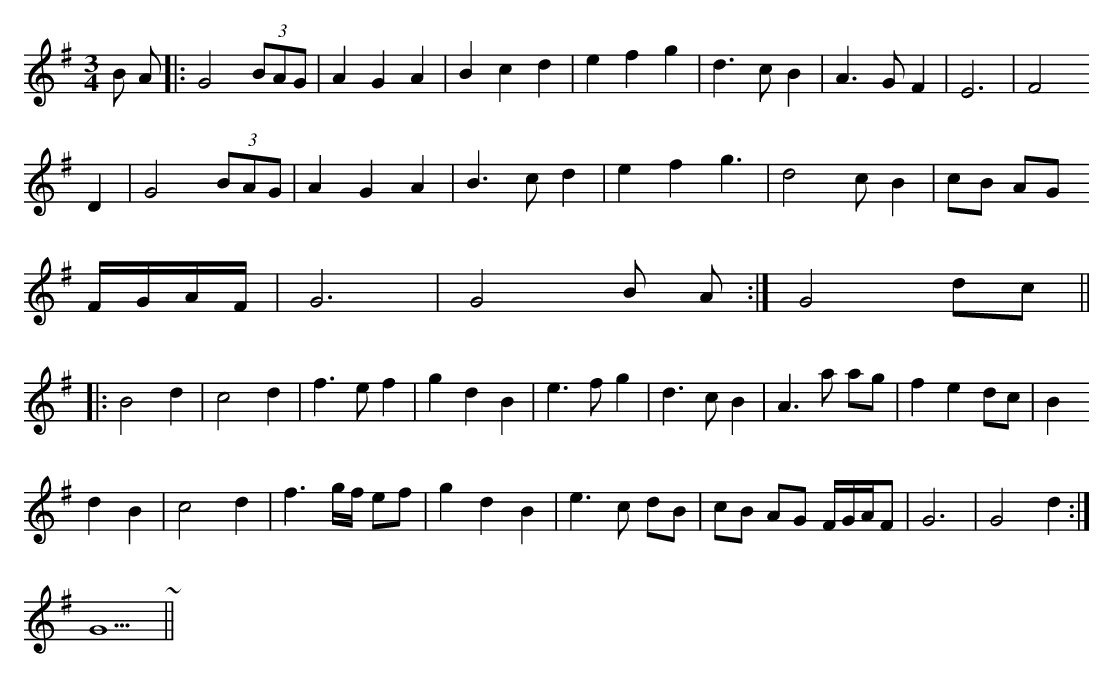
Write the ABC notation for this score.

X:1
M:3/4
K:G
B A|:G4 (3BAG|A2 G2 A2|B2 c2 d2|e2 f2 g2|d3 c B2|A3 G F2|E6|F4
D2|G4 (3BAG|A2 G2 A2|B3 c d2|e2 f2 g3|d4 c B2|cB AG
F/G/A/F/|G6|G4 B A:|G4 dc||
|:B4 d2|c4 d2|f3 e f2|g2 d2 B2|e3 f g2|d3 c B2|A3 a ag|f2 e2 dc|B2
d2 B2|c4 d2|f3 g/f/ ef|g2 d2 B2|e3 c dB|cB AG F/G/A/F|G6|G4 d2:|
G5 ~||
